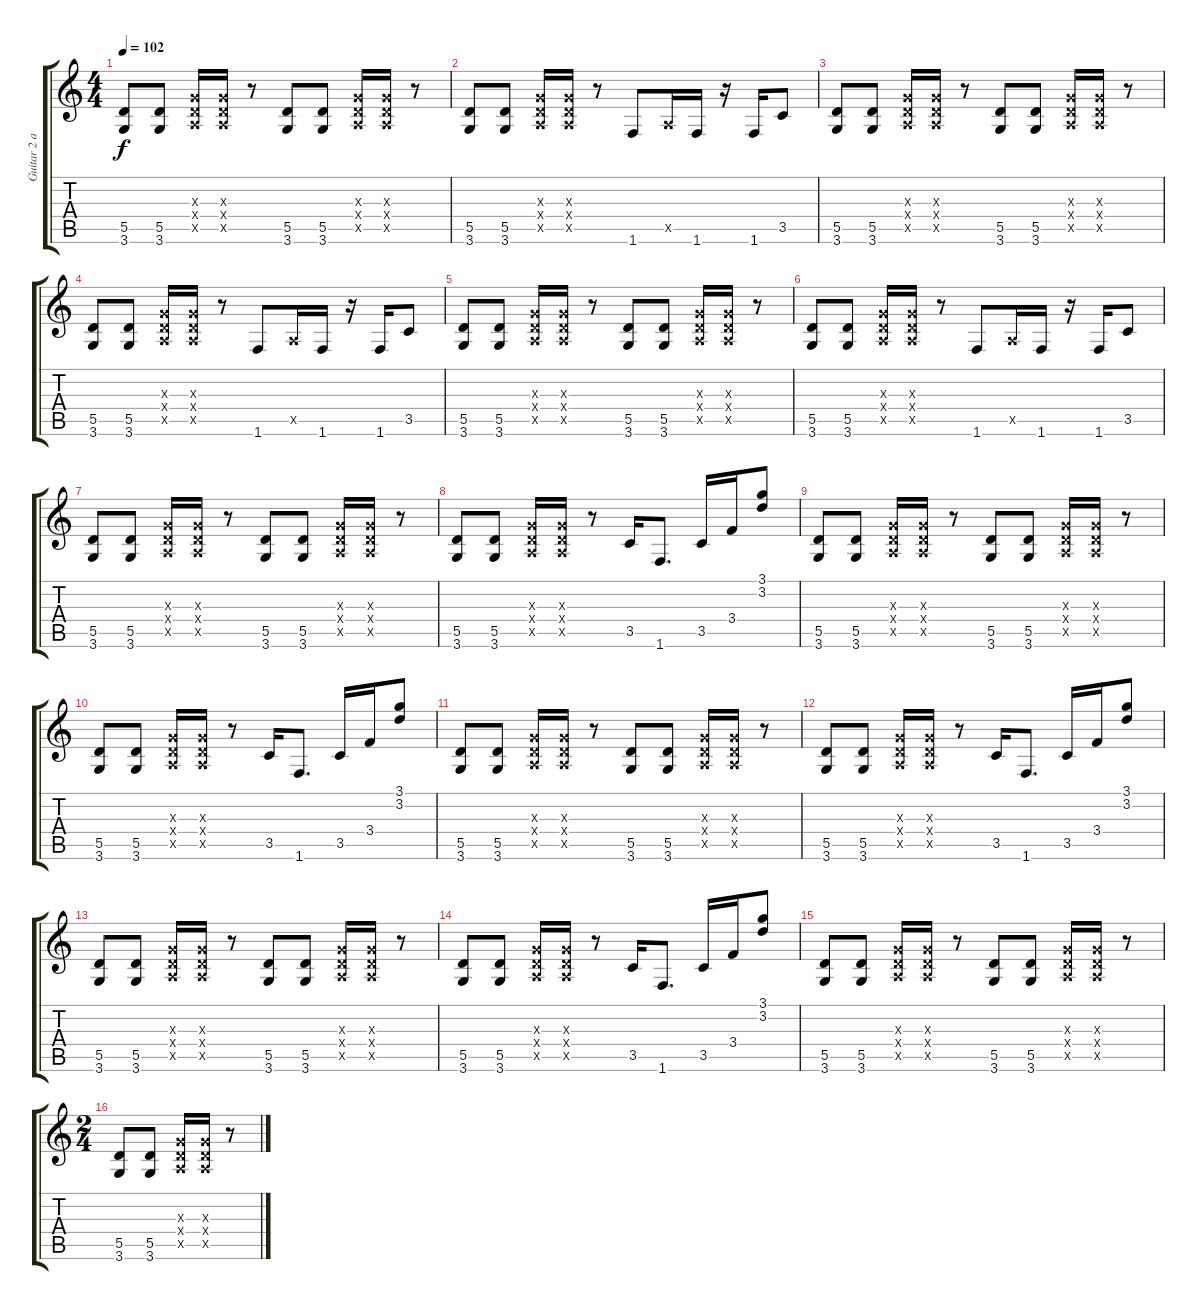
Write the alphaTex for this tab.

\track ("Guitar 2 and 4" "Guitar 2 a") {instrument acousticguitarnylon}
\staff {score tabs}
\tuning (E4 B3 G3 D3 A2 E2) {hide}
\ts (4 4)
\tempo 102
\clef g2
\ks c
(5.5 3.6).8{dy f} (5.5 3.6).8 (0.3{x} 0.4{x} 0.5{x}).16 (0.3{x} 0.4{x} 0.5{x}).16 r.8 (5.5 3.6).8 (5.5 3.6).8 (0.3{x} 0.4{x} 0.5{x}).16 (0.3{x} 0.4{x} 0.5{x}).16 r.8 |
(5.5 3.6).8 (5.5 3.6).8 (0.3{x} 0.4{x} 0.5{x}).16 (0.3{x} 0.4{x} 0.5{x}).16 r.8 1.6.8 0.5{x}.16 1.6.16 r.16 1.6.16 3.5.8 |
(5.5 3.6).8 (5.5 3.6).8 (0.3{x} 0.4{x} 0.5{x}).16 (0.3{x} 0.4{x} 0.5{x}).16 r.8 (5.5 3.6).8 (5.5 3.6).8 (0.3{x} 0.4{x} 0.5{x}).16 (0.3{x} 0.4{x} 0.5{x}).16 r.8 |
(5.5 3.6).8 (5.5 3.6).8 (0.3{x} 0.4{x} 0.5{x}).16 (0.3{x} 0.4{x} 0.5{x}).16 r.8 1.6.8 0.5{x}.16 1.6.16 r.16 1.6.16 3.5.8 |
(5.5 3.6).8 (5.5 3.6).8 (0.3{x} 0.4{x} 0.5{x}).16 (0.3{x} 0.4{x} 0.5{x}).16 r.8 (5.5 3.6).8 (5.5 3.6).8 (0.3{x} 0.4{x} 0.5{x}).16 (0.3{x} 0.4{x} 0.5{x}).16 r.8 |
(5.5 3.6).8 (5.5 3.6).8 (0.3{x} 0.4{x} 0.5{x}).16 (0.3{x} 0.4{x} 0.5{x}).16 r.8 1.6.8 0.5{x}.16 1.6.16 r.16 1.6.16 3.5.8 |
(5.5 3.6).8 (5.5 3.6).8 (0.3{x} 0.4{x} 0.5{x}).16 (0.3{x} 0.4{x} 0.5{x}).16 r.8 (5.5 3.6).8 (5.5 3.6).8 (0.3{x} 0.4{x} 0.5{x}).16 (0.3{x} 0.4{x} 0.5{x}).16 r.8 |
(5.5 3.6).8 (5.5 3.6).8 (0.3{x} 0.4{x} 0.5{x}).16 (0.3{x} 0.4{x} 0.5{x}).16 r.8 3.5.16 1.6.8{d} 3.5.16 3.4.16 (3.1 3.2).8 |
(5.5 3.6).8 (5.5 3.6).8 (0.3{x} 0.4{x} 0.5{x}).16 (0.3{x} 0.4{x} 0.5{x}).16 r.8 (5.5 3.6).8 (5.5 3.6).8 (0.3{x} 0.4{x} 0.5{x}).16 (0.3{x} 0.4{x} 0.5{x}).16 r.8 |
(5.5 3.6).8 (5.5 3.6).8 (0.3{x} 0.4{x} 0.5{x}).16 (0.3{x} 0.4{x} 0.5{x}).16 r.8 3.5.16 1.6.8{d} 3.5.16 3.4.16 (3.1 3.2).8 |
(5.5 3.6).8 (5.5 3.6).8 (0.3{x} 0.4{x} 0.5{x}).16 (0.3{x} 0.4{x} 0.5{x}).16 r.8 (5.5 3.6).8 (5.5 3.6).8 (0.3{x} 0.4{x} 0.5{x}).16 (0.3{x} 0.4{x} 0.5{x}).16 r.8 |
(5.5 3.6).8 (5.5 3.6).8 (0.3{x} 0.4{x} 0.5{x}).16 (0.3{x} 0.4{x} 0.5{x}).16 r.8 3.5.16 1.6.8{d} 3.5.16 3.4.16 (3.1 3.2).8 |
(5.5 3.6).8 (5.5 3.6).8 (0.3{x} 0.4{x} 0.5{x}).16 (0.3{x} 0.4{x} 0.5{x}).16 r.8 (5.5 3.6).8 (5.5 3.6).8 (0.3{x} 0.4{x} 0.5{x}).16 (0.3{x} 0.4{x} 0.5{x}).16 r.8 |
(5.5 3.6).8 (5.5 3.6).8 (0.3{x} 0.4{x} 0.5{x}).16 (0.3{x} 0.4{x} 0.5{x}).16 r.8 3.5.16 1.6.8{d} 3.5.16 3.4.16 (3.1 3.2).8 |
(5.5 3.6).8 (5.5 3.6).8 (0.3{x} 0.4{x} 0.5{x}).16 (0.3{x} 0.4{x} 0.5{x}).16 r.8 (5.5 3.6).8 (5.5 3.6).8 (0.3{x} 0.4{x} 0.5{x}).16 (0.3{x} 0.4{x} 0.5{x}).16 r.8 |
\ts (2 4)
(5.5 3.6).8 (5.5 3.6).8 (0.3{x} 0.4{x} 0.5{x}).16 (0.3{x} 0.4{x} 0.5{x}).16 r.8
